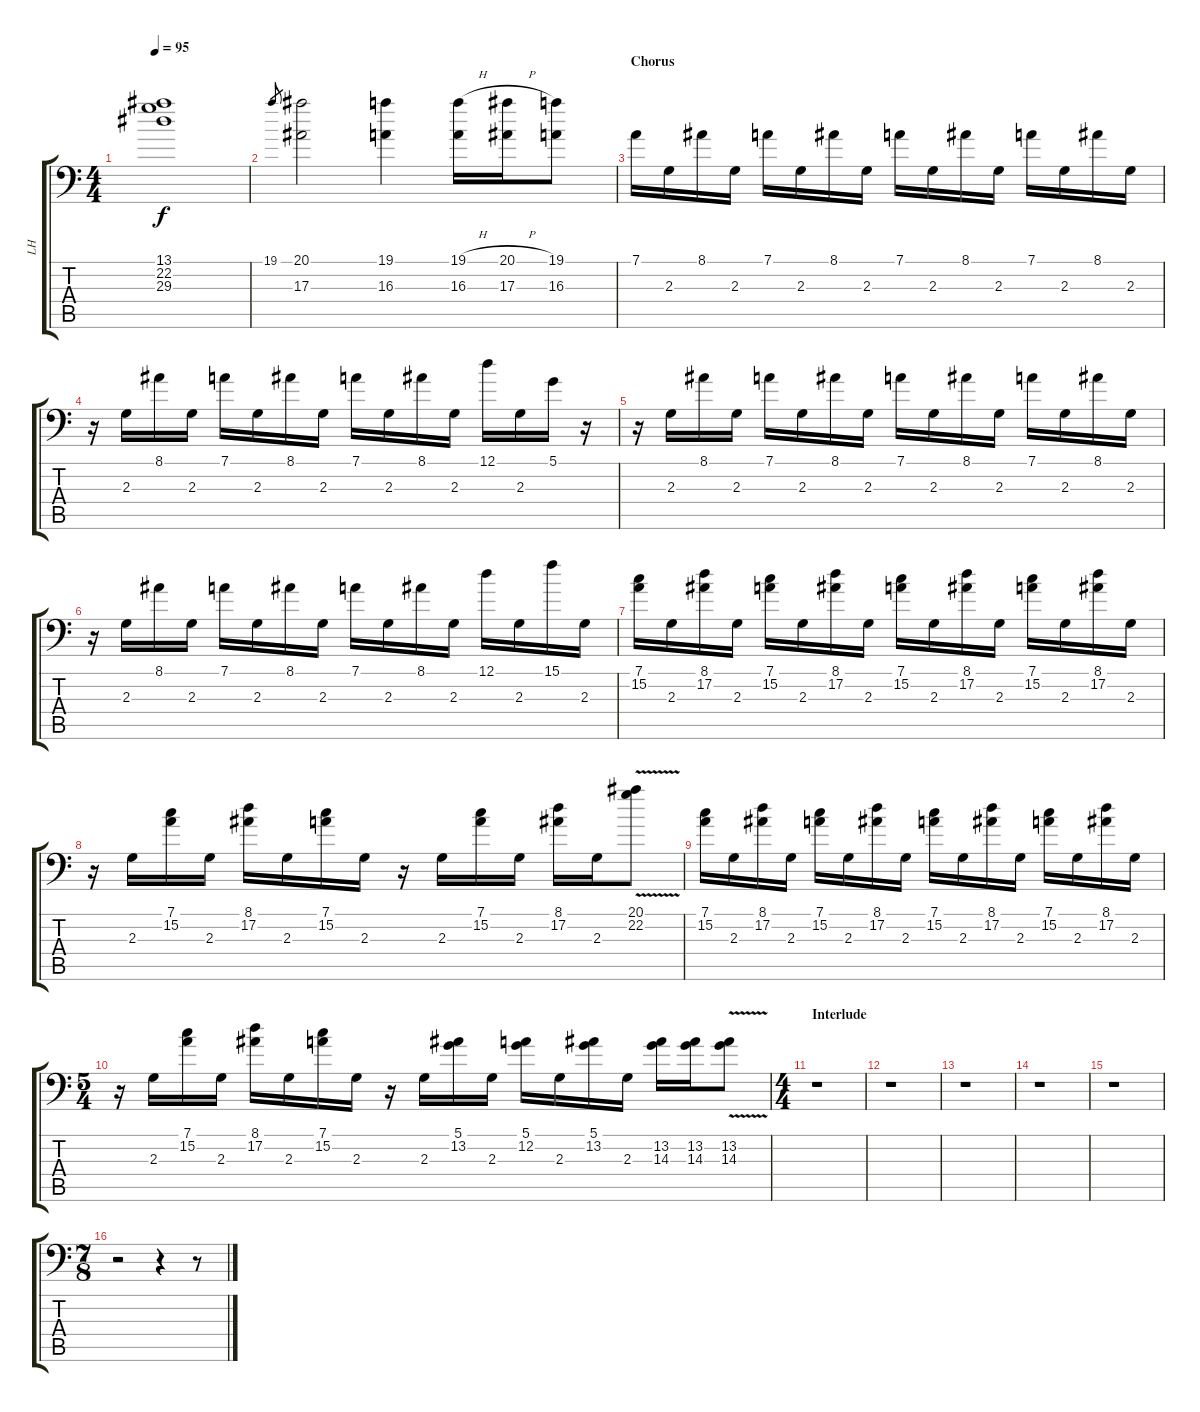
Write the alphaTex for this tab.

\track ("LH" "LH") {instrument stringensemble1}
\staff {score tabs}
\tuning (D4 A3 F3 C3 G2 Bb1) {hide}
\ts (4 4)
\tempo 95
\clef f4
\ks c
(13.1 22.2 29.3).1{dy f} |
19.1.8{gr} (20.1 17.3).2 (19.1 16.3).4 (19.1{h} 16.3).16 (20.1{h} 17.3).16 (19.1 16.3).8 |
\section ("" "Chorus")
7.1.16{volume 9 instrument lead2sawtooth} 2.3.16 8.1.16 2.3.16 7.1.16 2.3.16 8.1.16 2.3.16 7.1.16 2.3.16 8.1.16 2.3.16 7.1.16 2.3.16 8.1.16 2.3.16 |
r.16{instrument lead2sawtooth} 2.3.16 8.1.16 2.3.16 7.1.16 2.3.16 8.1.16 2.3.16 7.1.16 2.3.16 8.1.16 2.3.16 12.1.16 2.3.16 5.1.16 r.16 |
r.16{instrument lead2sawtooth} 2.3.16 8.1.16 2.3.16 7.1.16 2.3.16 8.1.16 2.3.16 7.1.16 2.3.16 8.1.16 2.3.16 7.1.16 2.3.16 8.1.16 2.3.16 |
r.16{instrument lead2sawtooth} 2.3.16 8.1.16 2.3.16 7.1.16 2.3.16 8.1.16 2.3.16 7.1.16 2.3.16 8.1.16 2.3.16 12.1.16 2.3.16 15.1.16 2.3.16 |
(7.1 15.2).16{instrument lead2sawtooth} 2.3.16 (8.1 17.2).16 2.3.16 (7.1 15.2).16 2.3.16 (8.1 17.2).16 2.3.16 (7.1 15.2).16 2.3.16 (8.1 17.2).16 2.3.16 (7.1 15.2).16 2.3.16 (8.1 17.2).16 2.3.16 |
r.16{instrument lead2sawtooth} 2.3.16 (7.1 15.2).16 2.3.16 (8.1 17.2).16 2.3.16 (7.1 15.2).16 2.3.16 r.16 2.3.16 (7.1 15.2).16 2.3.16 (8.1 17.2).16 2.3.16 (20.1{v} 22.2{v}).8 |
(7.1 15.2).16{instrument lead2sawtooth} 2.3.16 (8.1 17.2).16 2.3.16 (7.1 15.2).16 2.3.16 (8.1 17.2).16 2.3.16 (7.1 15.2).16 2.3.16 (8.1 17.2).16 2.3.16 (7.1 15.2).16 2.3.16 (8.1 17.2).16 2.3.16 |
\ts (5 4)
r.16 2.3.16 (7.1 15.2).16 2.3.16 (8.1 17.2).16 2.3.16 (7.1 15.2).16 2.3.16 r.16 2.3.16 (5.1 13.2).16 2.3.16 (5.1 12.2).16 2.3.16 (5.1 13.2).16 2.3.16 (13.2 14.3).16 (13.2 14.3).16 (13.2{v} 14.3{v}).8 |
\ts (4 4)
\section ("" "Interlude")
r.1 |
r.1 |
r.1 |
r.1 |
r.1 |
\ts (7 8)
r.2 r.4 r.8
